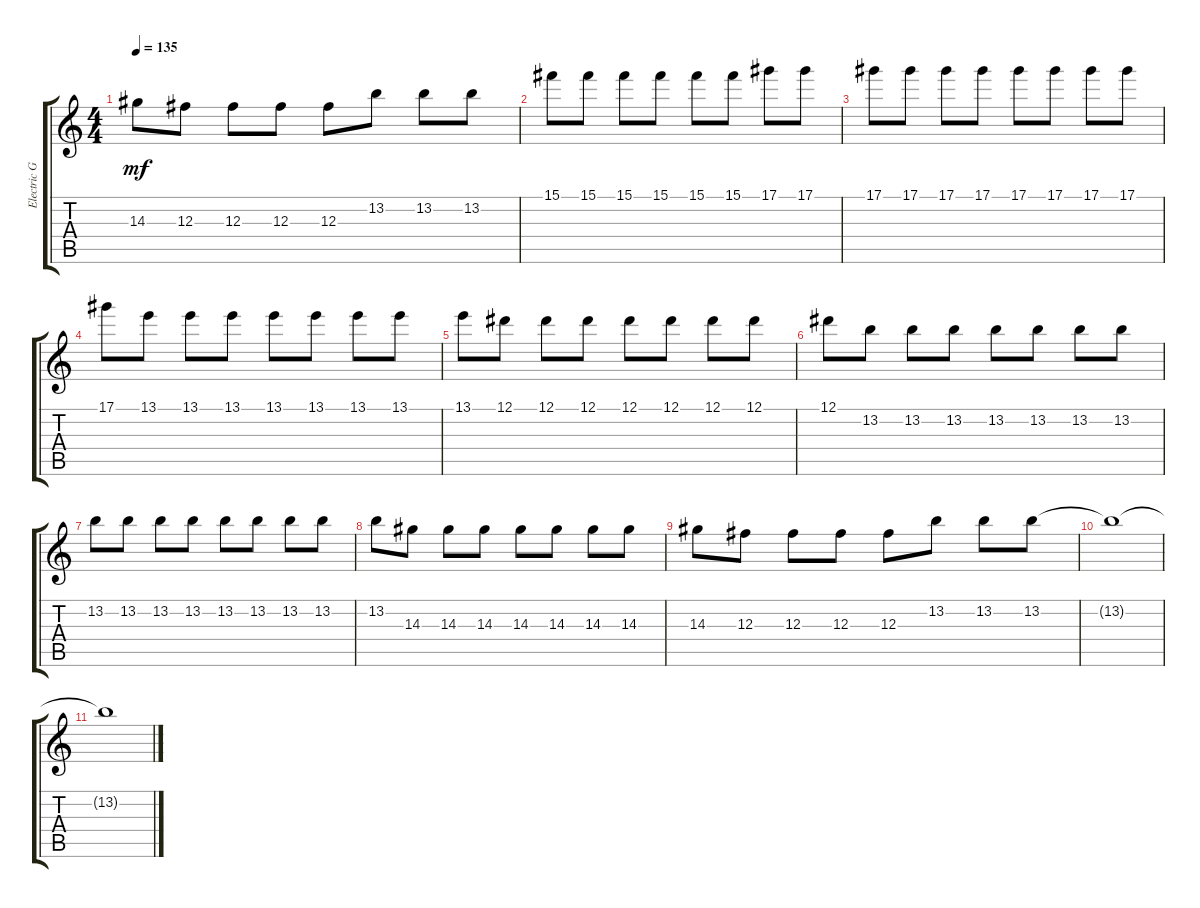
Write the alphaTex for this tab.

\track ("Electric Guitar" "Electric G") {instrument overdrivenguitar}
\staff {score tabs}
\tuning (Eb4 Bb3 Gb3 Db3 Ab2 Db2) {hide}
\ts (4 4)
\tempo 135
\clef g2
\ks c
14.3.8{dy mf} 12.3.8 12.3.8 12.3.8 12.3.8 13.2.8 13.2.8 13.2.8 |
15.1.8 15.1.8 15.1.8 15.1.8 15.1.8 15.1.8 17.1.8 17.1.8 |
17.1.8 17.1.8 17.1.8 17.1.8 17.1.8 17.1.8 17.1.8 17.1.8 |
17.1.8 13.1.8 13.1.8 13.1.8 13.1.8 13.1.8 13.1.8 13.1.8 |
13.1.8 12.1.8 12.1.8 12.1.8 12.1.8 12.1.8 12.1.8 12.1.8 |
12.1.8 13.2.8 13.2.8 13.2.8 13.2.8 13.2.8 13.2.8 13.2.8 |
13.2.8 13.2.8 13.2.8 13.2.8 13.2.8 13.2.8 13.2.8 13.2.8 |
13.2.8 14.3.8 14.3.8 14.3.8 14.3.8 14.3.8 14.3.8 14.3.8 |
14.3.8 12.3.8 12.3.8 12.3.8 12.3.8 13.2.8 13.2.8 13.2.8 |
13.2{t}.1 |
13.2{t}.1
